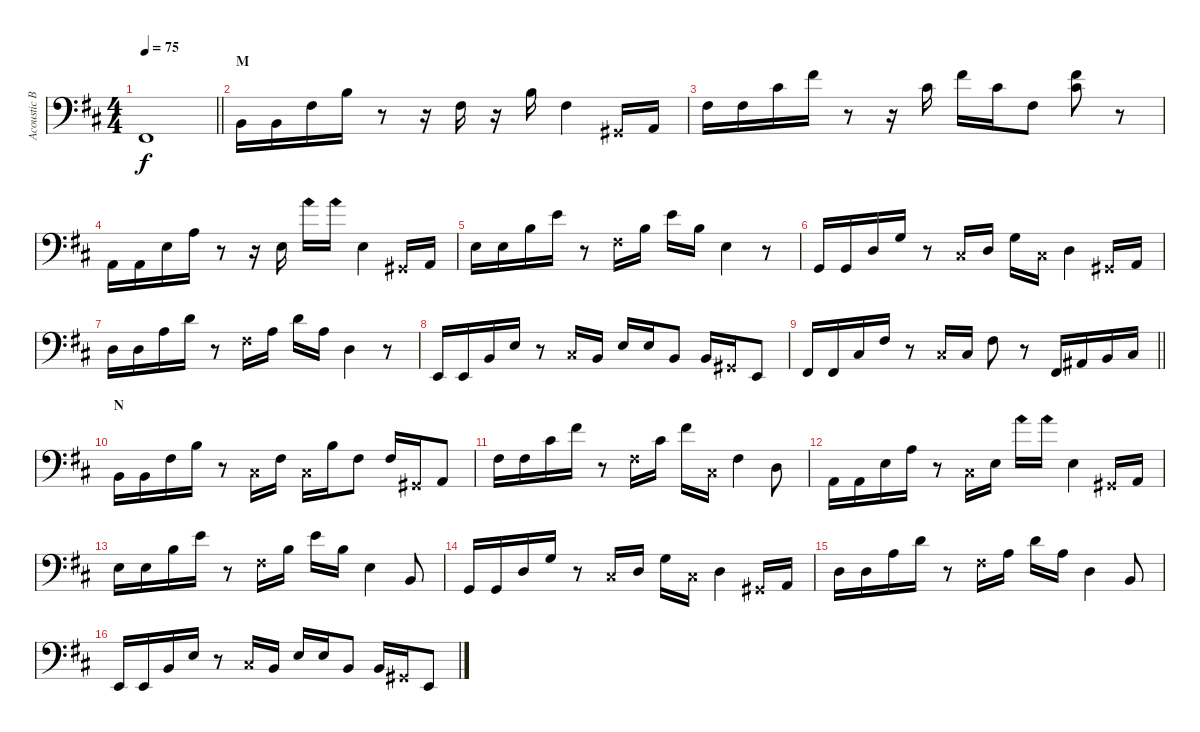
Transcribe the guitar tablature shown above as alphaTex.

\track ("Acoustic Bass" "Acoustic B") {instrument electricbassfinger}
\staff {score}
\tuning (G2 D2 A1 E1) {hide}
\ts (4 4)
\tempo 75
\clef f4
\barLineRight lightlight
\ks d
2.4.1{dy f} |
\section ("" "M")
7.4.16 7.4.16 9.3.16 9.2.16 r.8 r.16 9.3.16 r.16 9.2.16 9.3.4 -1.3{x}.16 0.3.16 |
9.3.16 9.3.16 11.2.16 11.1.16 r.8 r.16 11.2.16 11.1.16 11.2.16 9.3.8 (11.1 11.2).8 r.8 |
5.4.16 5.4.16 7.3.16 7.2.16 r.8 r.16 7.3.16 7.2{nh}.16 7.2{nh}.16 7.3.4 -1.3{x}.16 0.3.16 |
7.3.16 7.3.16 9.2.16 9.1.16 r.8 -1.1{x}.16 9.2.16 9.1.16 9.2.16 7.3.4 r.8 |
3.4.16 3.4.16 5.3.16 5.2.16 r.8 -1.2{x}.16 5.3.16 5.2.16 -1.2{x}.16 5.3.4 -1.3{x}.16 0.3.16 |
5.3.16 5.3.16 7.2.16 7.1.16 r.8 -1.1{x}.16 7.2.16 7.1.16 7.2.16 5.3.4 r.8 |
0.4.16 0.4.16 2.3.16 2.2.16 r.8 -1.2{x}.16 2.3.16 2.2.16 2.2.16 2.3.8 2.3.16 -1.3{x}.16 0.4.8 |
\barLineRight lightlight
2.4.16 2.4.16 4.3.16 4.2.16 r.8 -1.2{x}.16 4.3.16 4.2.8 r.8 2.4.16 1.3.16 2.3.16 4.3.16 |
\section ("" "N")
7.4.16 7.4.16 9.3.16 9.2.16 r.8 -1.2{x}.16 9.3.16 -1.2{x}.16 9.2.16 9.3.8 9.3.16 -1.3{x}.16 0.3.8 |
9.3.16 9.3.16 11.2.16 11.1.16 r.8 -1.1{x}.16 11.2.16 11.1.16 -1.2{x}.16 9.3.4 10.4.8 |
5.4.16 5.4.16 7.3.16 7.2.16 r.8 -1.2{x}.16 7.3.16 7.2{nh}.16 7.2{nh}.16 7.3.4 -1.3{x}.16 0.3.16 |
7.3.16 7.3.16 9.2.16 9.1.16 r.8 -1.1{x}.16 9.2.16 9.1.16 9.2.16 7.3.4 7.4.8 |
3.4.16 3.4.16 5.3.16 5.2.16 r.8 -1.2{x}.16 5.3.16 5.2.16 -1.2{x}.16 5.3.4 -1.3{x}.16 0.3.16 |
5.3.16 5.3.16 7.2.16 7.1.16 r.8 -1.1{x}.16 7.2.16 7.1.16 7.2.16 5.3.4 7.4.8 |
0.4.16 0.4.16 2.3.16 2.2.16 r.8 -1.2{x}.16 2.3.16 2.2.16 2.2.16 2.3.8 2.3.16 -1.3{x}.16 0.4.8
